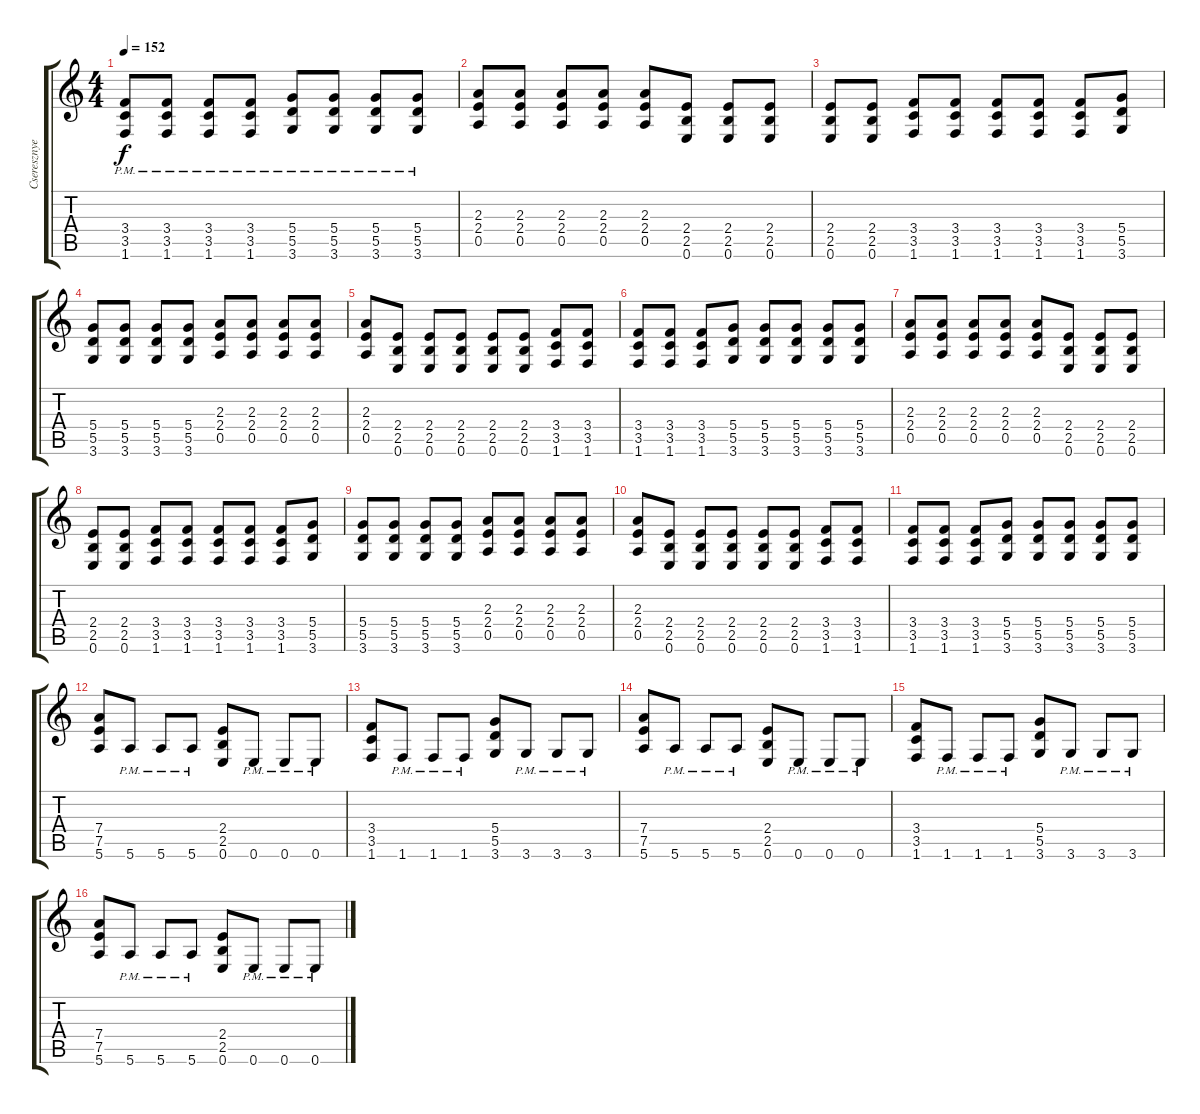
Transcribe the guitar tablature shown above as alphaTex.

\track ("Cseresznye" "Cseresznye") {instrument distortionguitar}
\staff {score tabs}
\tuning (E4 B3 G3 D3 A2 E2) {hide}
\ts (4 4)
\tempo 152
\clef g2
\ks c
(3.4{pm} 3.5{pm} 1.6).8{dy f} (3.4{pm} 3.5{pm} 1.6).8 (3.4{pm} 3.5{pm} 1.6).8 (3.4{pm} 3.5{pm} 1.6).8 (5.4{pm} 5.5{pm} 3.6).8 (5.4{pm} 5.5{pm} 3.6).8 (5.4{pm} 5.5{pm} 3.6).8 (5.4{pm} 5.5{pm} 3.6).8 |
(2.3 2.4 0.5).8 (2.3 2.4 0.5).8 (2.3 2.4 0.5).8 (2.3 2.4 0.5).8 (2.3 2.4 0.5).8 (2.4 2.5 0.6).8 (2.4 2.5 0.6).8 (2.4 2.5 0.6).8 |
(2.4 2.5 0.6).8 (2.4 2.5 0.6).8 (3.4 3.5 1.6).8 (3.4 3.5 1.6).8 (3.4 3.5 1.6).8 (3.4 3.5 1.6).8 (3.4 3.5 1.6).8 (5.4 5.5 3.6).8 |
(5.4 5.5 3.6).8 (5.4 5.5 3.6).8 (5.4 5.5 3.6).8 (5.4 5.5 3.6).8 (2.3 2.4 0.5).8 (2.3 2.4 0.5).8 (2.3 2.4 0.5).8 (2.3 2.4 0.5).8 |
(2.3 2.4 0.5).8 (2.4 2.5 0.6).8 (2.4 2.5 0.6).8 (2.4 2.5 0.6).8 (2.4 2.5 0.6).8 (2.4 2.5 0.6).8 (3.4 3.5 1.6).8 (3.4 3.5 1.6).8 |
(3.4 3.5 1.6).8 (3.4 3.5 1.6).8 (3.4 3.5 1.6).8 (5.4 5.5 3.6).8 (5.4 5.5 3.6).8 (5.4 5.5 3.6).8 (5.4 5.5 3.6).8 (5.4 5.5 3.6).8 |
(2.3 2.4 0.5).8 (2.3 2.4 0.5).8 (2.3 2.4 0.5).8 (2.3 2.4 0.5).8 (2.3 2.4 0.5).8 (2.4 2.5 0.6).8 (2.4 2.5 0.6).8 (2.4 2.5 0.6).8 |
(2.4 2.5 0.6).8 (2.4 2.5 0.6).8 (3.4 3.5 1.6).8 (3.4 3.5 1.6).8 (3.4 3.5 1.6).8 (3.4 3.5 1.6).8 (3.4 3.5 1.6).8 (5.4 5.5 3.6).8 |
(5.4 5.5 3.6).8 (5.4 5.5 3.6).8 (5.4 5.5 3.6).8 (5.4 5.5 3.6).8 (2.3 2.4 0.5).8 (2.3 2.4 0.5).8 (2.3 2.4 0.5).8 (2.3 2.4 0.5).8 |
(2.3 2.4 0.5).8 (2.4 2.5 0.6).8 (2.4 2.5 0.6).8 (2.4 2.5 0.6).8 (2.4 2.5 0.6).8 (2.4 2.5 0.6).8 (3.4 3.5 1.6).8 (3.4 3.5 1.6).8 |
(3.4 3.5 1.6).8 (3.4 3.5 1.6).8 (3.4 3.5 1.6).8 (5.4 5.5 3.6).8 (5.4 5.5 3.6).8 (5.4 5.5 3.6).8 (5.4 5.5 3.6).8 (5.4 5.5 3.6).8 |
(7.4 7.5 5.6).8 5.6{pm}.8 5.6{pm}.8 5.6{pm}.8 (2.4 2.5 0.6).8 0.6{pm}.8 0.6{pm}.8 0.6{pm}.8 |
(3.4 3.5 1.6).8 1.6{pm}.8 1.6{pm}.8 1.6{pm}.8 (5.4 5.5 3.6).8 3.6{pm}.8 3.6{pm}.8 3.6{pm}.8 |
(7.4 7.5 5.6).8 5.6{pm}.8 5.6{pm}.8 5.6{pm}.8 (2.4 2.5 0.6).8 0.6{pm}.8 0.6{pm}.8 0.6{pm}.8 |
(3.4 3.5 1.6).8 1.6{pm}.8 1.6{pm}.8 1.6{pm}.8 (5.4 5.5 3.6).8 3.6{pm}.8 3.6{pm}.8 3.6{pm}.8 |
(7.4 7.5 5.6).8 5.6{pm}.8 5.6{pm}.8 5.6{pm}.8 (2.4 2.5 0.6).8 0.6{pm}.8 0.6{pm}.8 0.6{pm}.8
